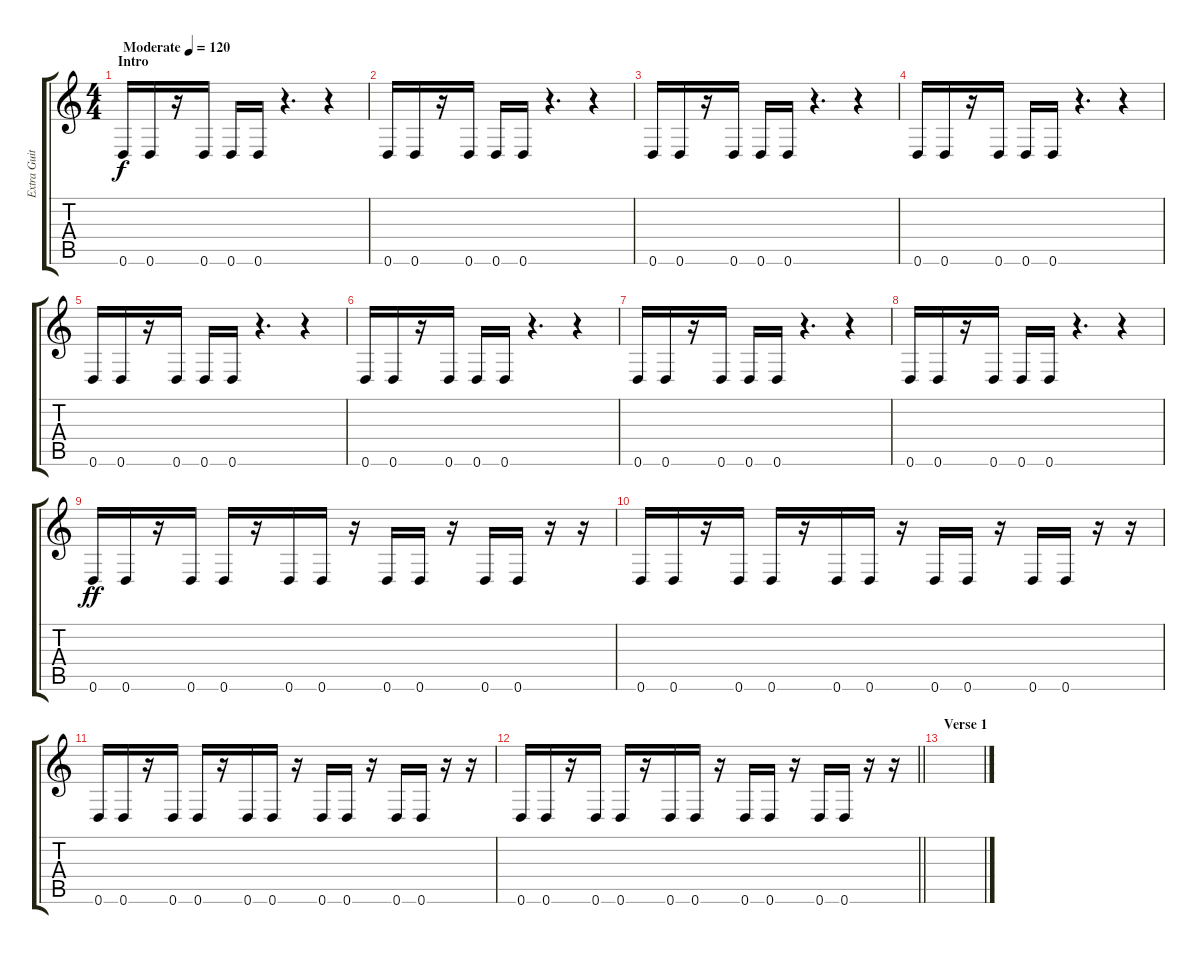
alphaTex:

\track ("Extra Guitars" "Extra Guit") {instrument distortionguitar}
\staff {score tabs}
\tuning (D4 A3 F3 C3 G2 D2) {hide}
\ts (4 4)
\section ("" "Intro")
\tempo (120 "Moderate")
\clef g2
\ks c
0.6.16{dy f instrument distortionguitar} 0.6.16 r.16 0.6.16 0.6.16 0.6.16 r.4{d} r.4 |
0.6.16 0.6.16 r.16 0.6.16 0.6.16 0.6.16 r.4{d} r.4 |
0.6.16 0.6.16 r.16 0.6.16 0.6.16 0.6.16 r.4{d} r.4 |
0.6.16 0.6.16 r.16 0.6.16 0.6.16 0.6.16 r.4{d} r.4 |
0.6.16 0.6.16 r.16 0.6.16 0.6.16 0.6.16 r.4{d} r.4 |
0.6.16 0.6.16 r.16 0.6.16 0.6.16 0.6.16 r.4{d} r.4 |
0.6.16 0.6.16 r.16 0.6.16 0.6.16 0.6.16 r.4{d} r.4 |
0.6.16 0.6.16 r.16 0.6.16 0.6.16 0.6.16 r.4{d} r.4 |
0.6.16{dy ff volume 0 balance 16} 0.6.16 r.16 0.6.16 0.6.16 r.16 0.6.16 0.6.16 r.16 0.6.16 0.6.16 r.16 0.6.16 0.6.16 r.16 r.16{volume 13 balance 5} |
0.6.16{volume 0 balance 16} 0.6.16 r.16 0.6.16 0.6.16 r.16 0.6.16 0.6.16 r.16 0.6.16 0.6.16 r.16 0.6.16 0.6.16 r.16 r.16{volume 13 balance 5} |
0.6.16{volume 0 balance 16} 0.6.16 r.16 0.6.16 0.6.16 r.16 0.6.16 0.6.16 r.16 0.6.16 0.6.16 r.16 0.6.16 0.6.16 r.16 r.16{volume 13 balance 5} |
\barLineRight lightlight
0.6.16{volume 0 balance 16} 0.6.16 r.16 0.6.16 0.6.16 r.16 0.6.16 0.6.16 r.16 0.6.16 0.6.16 r.16 0.6.16 0.6.16 r.16 r.16{volume 13 balance 5} |
\section ("" "Verse 1")
